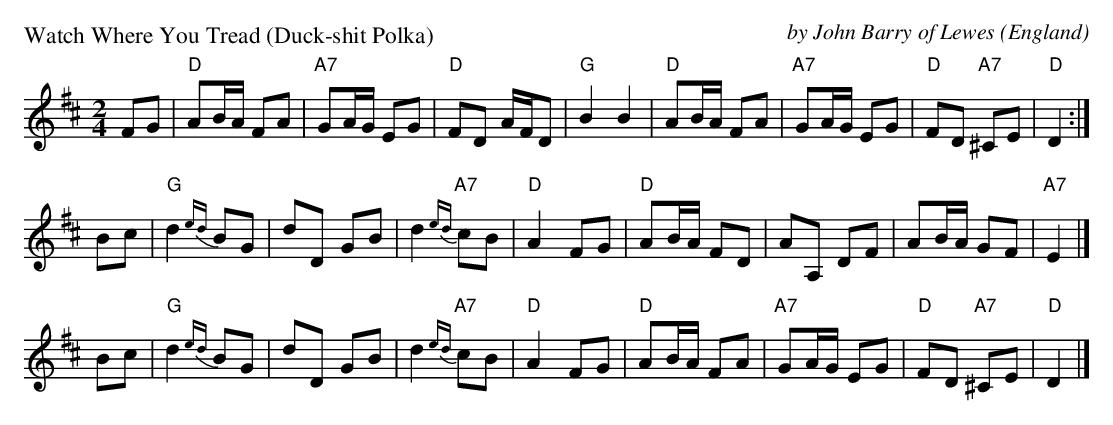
X:1
M:2/4
L:1/16
P: Watch Where You Tread (Duck-shit Polka)
C:by John Barry of Lewes
O:England
K:D
F2G2 \
| "D"A2BA F2A2 | "A7"G2AG E2G2 | "D"F2D2 AFD2 | "G"B4 B4 \
| "D"A2BA F2A2 | "A7"G2AG E2G2 | "D"F2D2 "A7"^C2E2 | "D"D4 :|
B2c2 \
| "G"d4{ed} B2G2 | d2D2 G2B2 | d4 {ed}"A7"c2B2 | "D"A4 F2G2 \
| "D"A2BA F2D2 | A2A,2 D2F2 | A2BA G2F2 | "A7"E4 |]
B2c2 \
| "G"d4{ed} B2G2 | d2D2 G2B2 | d4 {ed}"A7"c2B2 | "D"A4 F2G2 \
| "D"A2BA F2A2 | "A7"G2AG E2G2 | "D"F2D2 "A7"^C2E2 | "D"D4 |]
